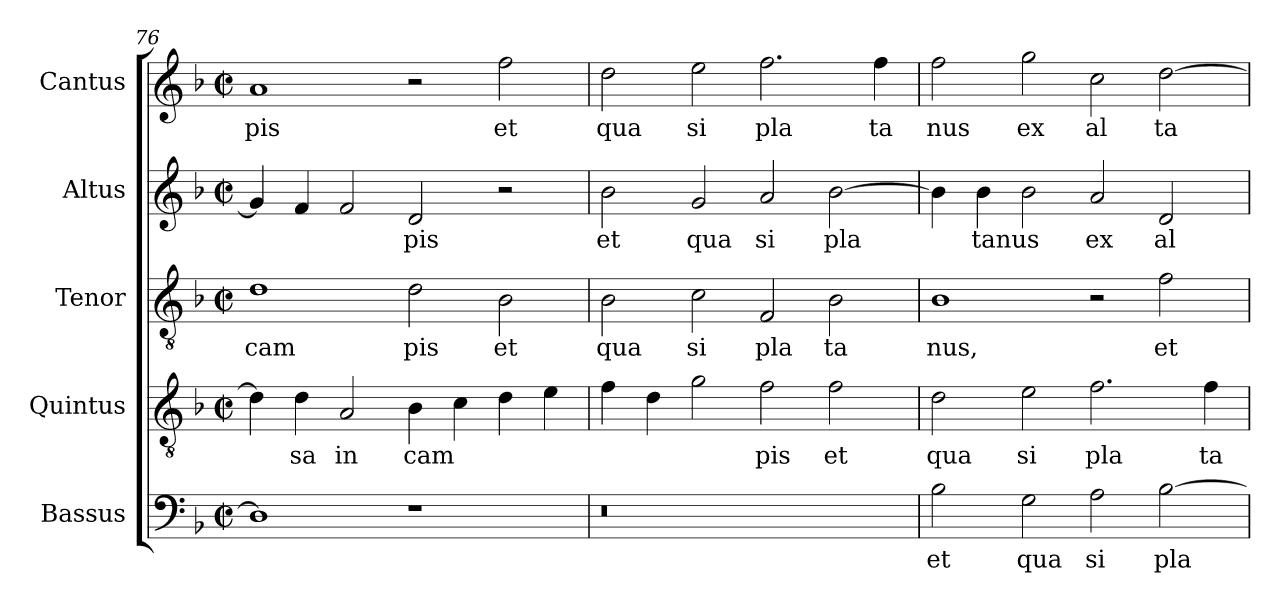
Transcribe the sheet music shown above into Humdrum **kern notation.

**kern	**text	**kern	**text	**kern	**text	**kern	**text	**kern	**text
*part5	*part5	*part4	*part4	*part3	*part3	*part2	*part2	*part1	*part1
*staff5	*staff5	*staff4	*staff4	*staff3	*staff3	*staff2	*staff2	*staff1	*staff1
*I"Bassus	*	*I"Quintus	*	*I"Tenor	*	*I"Altus	*	*I"Cantus	*
*clefF4	*	*clefGv2	*	*clefGv2	*	*clefG2	*	*clefG2	*
*k[b-]	*	*k[b-]	*	*k[b-]	*	*k[b-]	*	*k[b-]	*
*F:	*	*F:	*	*F:	*	*F:	*	*F:	*
*M2/2	*	*M2/2	*	*M2/2	*	*M2/2	*	*M2/2	*
*met(c|)	*	*met(c|)	*	*met(c|)	*	*met(c|)	*	*met(c|)	*
=76	=76	=76	=76	=76	=76	=76	=76	=76	=76
!	!LO:LY:b	!	!LO:LY:b	!	!LO:LY:b	!	!LO:LY:b:cj	!	!LO:LY:b:cj
1D]	.	4d\]	.	1d	cam	4g/]	.	1a	pis
!	!	!	!LO:LY:b	!	!	!	!LO:LY:b:cj	!	!
.	.	4d\	sa	.	.	4f/	.	.	.
!	!	!	!LO:LY:b	!	!	!	!LO:LY:b:cj	!	!
.	.	2A/	in	.	.	2f/	.	.	.
!	!	!	!LO:LY:b	!	!LO:LY:b	!	!LO:LY:b:cj	!	!
1r	.	4B-\	cam	2d\	pis	2d/	pis	2r	.
!	!	!	!LO:LY:b	!	!	!	!	!	!
.	.	4c\	.	.	.	.	.	.	.
!	!	!	!LO:LY:b	!	!LO:LY:b	!	!	!	!LO:LY:b:cj
.	.	4d\	.	2B-\	et	2r	.	2ff\	et
!	!	!	!LO:LY:b	!	!	!	!	!	!
.	.	4e\	.	.	.	.	.	.	.
=77	=77	=77	=77	=77	=77	=77	=77	=77	=77
!	!	!	!LO:LY:b	!	!LO:LY:b	!	!LO:LY:b:cj	!	!LO:LY:b:cj
0r	.	4f\	.	2B-\	qua	2b-\	et	2dd\	qua
!	!	!	!LO:LY:b	!	!	!	!	!	!
.	.	4d\	.	.	.	.	.	.	.
!	!	!	!LO:LY:b	!	!LO:LY:b	!	!LO:LY:b:cj	!	!LO:LY:b:cj
.	.	2g\	.	2c\	si	2g/	qua	2ee\	si
!	!	!	!LO:LY:b	!	!LO:LY:b	!	!LO:LY:b:cj	!	!LO:LY:b:cj
.	.	2f\	pis	2F/	pla	2a/	si	2.ff\	pla
!	!	!	!LO:LY:b	!	!LO:LY:b	!	!LO:LY:b:cj	!	!
.	.	2f\	et	2B-\	ta	[<2b-\	pla	.	.
!	!	!	!	!	!	!	!	!	!LO:LY:b:cj
.	.	.	.	.	.	.	.	4ff\	ta
!!LO:PB:g=z
=78	=78	=78	=78	=78	=78	=78	=78	=78	=78
!	!LO:LY:b	!	!LO:LY:b	!	!LO:LY:b	!	!LO:LY:b:cj	!	!LO:LY:b:cj
2B-\	et	2d\	qua	1B-	nus,	4b-\]	.	2ff\	nus
!	!	!	!	!	!	!	!LO:LY:b:cj	!	!
.	.	.	.	.	.	4b-\	tanus	.	.
!	!LO:LY:b	!	!LO:LY:b	!	!	!	!LO:LY:b:cj	!	!LO:LY:b:cj
2G\	qua	2e\	si	.	.	2b-\	.	2gg\	ex
!	!LO:LY:b	!	!LO:LY:b	!	!	!	!LO:LY:b:cj	!	!LO:LY:b:cj
2A\	si	2.f\	pla	2r	.	2a/	ex	2cc\	al
!	!LO:LY:b	!	!	!	!LO:LY:b	!	!LO:LY:b:cj	!	!LO:LY:b:cj
[>2B-\	pla	.	.	2f\	et	2d/	al	[>2dd\	ta
!	!	!	!LO:LY:b	!	!	!	!	!	!
.	.	4f\	ta	.	.	.	.	.	.
=	=	=	=	=	=	=	=	=	=
*-	*-	*-	*-	*-	*-	*-	*-	*-	*-
